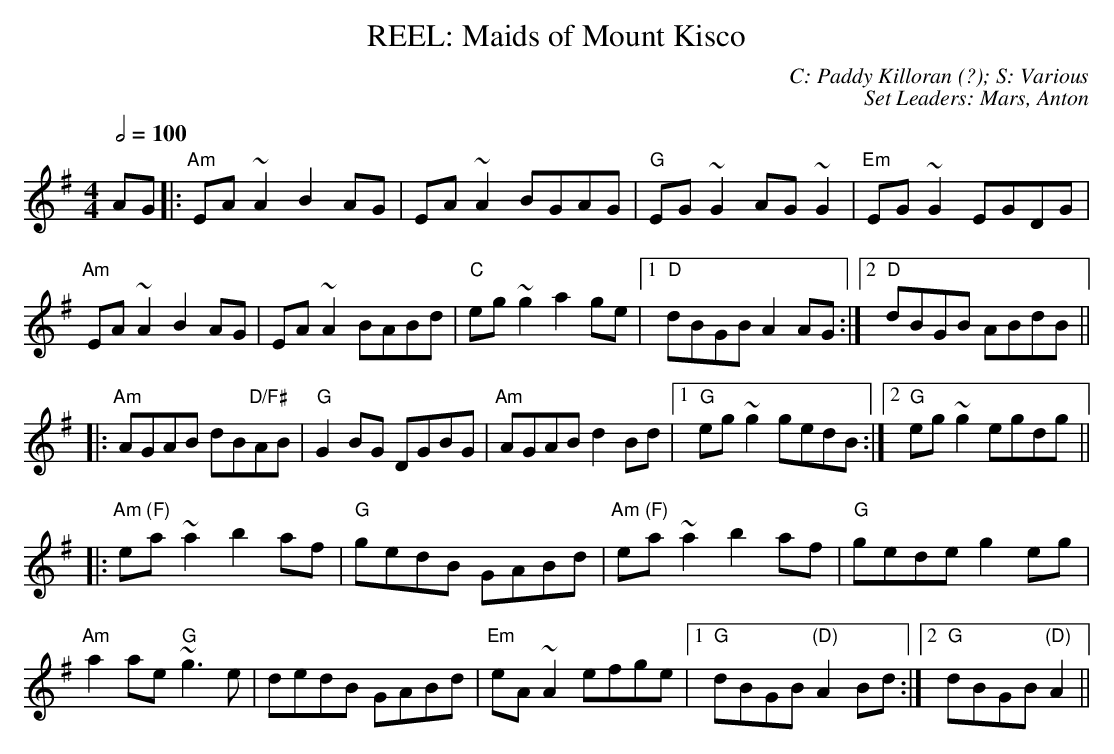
X:1
T: REEL: Maids of Mount Kisco
C: C: Paddy Killoran (?); S: Various
C: Set Leaders: Mars, Anton
M: 4/4
L: 1/8
Q: 1/2=100
K: Ador
AG|:"Am"EA~A2 B2AG|EA~A2 BGAG|"G"EG~G2 AG~G2|"Em"EG~G2 EGDG|
"Am"EA~A2 B2AG|EA~A2 BABd|"C"eg~g2 a2ge|1 "D"dBGB A2AG:|2 "D"dBGB ABdB||
|:"Am"AGAB dB"D/F#"AB|"G"G2BG DGBG|"Am"AGAB d2Bd|1 "G"eg~g2 gedB:|2 "G"eg~g2 egdg||
|:"Am (F)"ea~a2 b2af|"G"gedB GABd|"Am (F)"ea~a2 b2af|"G"gede g2eg|
"Am"a2ae "G"~g3e|dedB GABd|"Em"eA~A2 efge|1 "G"dBGB "(D)"A2Bd:|2 "G"dBGB "(D)"A2||
